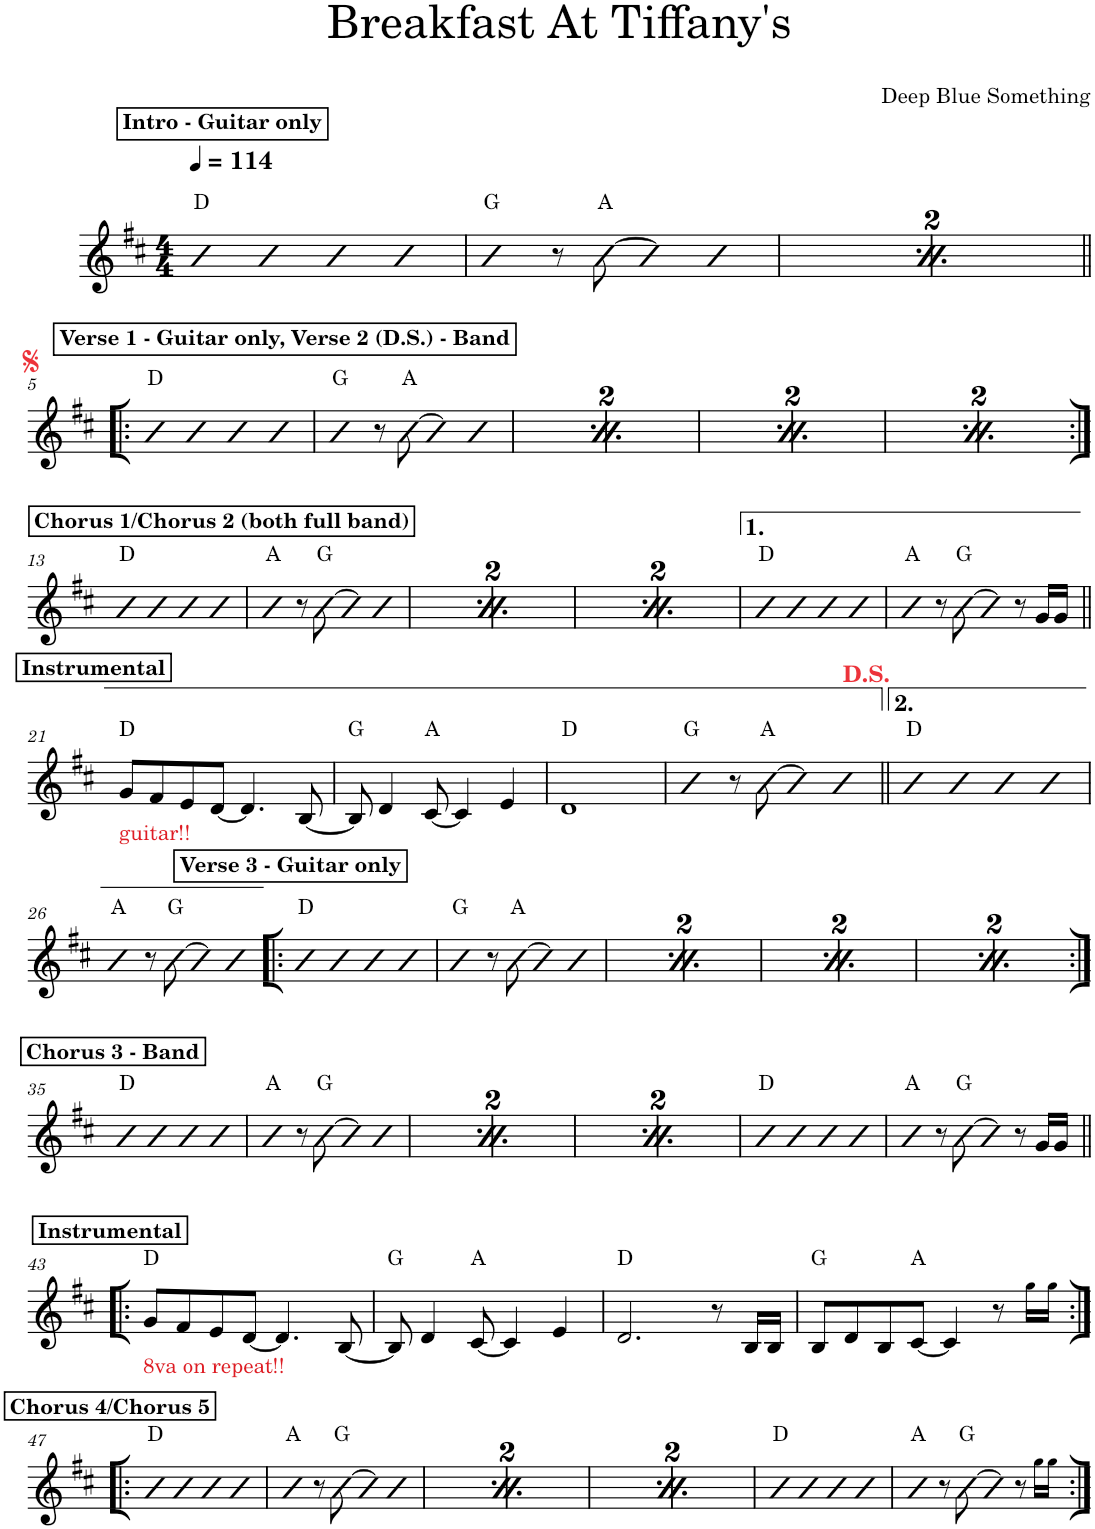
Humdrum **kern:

**kern	**harte
*part1	*part1
*staff1	*
*I"Piano	*
*I'Pno.	*
*clefG2	*
*k[f#c#]	*
*M4/4	*
*MM114	*
!!LO:REH:place=s1:a:B:cj:t=Intro - Guitar only
=1	=1
4b	D:maj
4b	.
4b	.
4b	.
=2	=2
4b	G:maj
8r	.
[8b\	A:maj
4b]	.
4b	.
=3	=3
!!LO:REH:place=s1:a:B:cj:t=Intro - Guitar only
*MM114	*
4b	D:maj
4b	.
4b	.
4b	.
=4	=4
4b	G:maj
8r	.
[8b\	A:maj
4b]	.
4b	.
!!LO:LB:g=z
!!LO:REH:place=s1:a:B:cj:t=Verse 1 - Guitar only, Verse 2 (D.S.) - Band
=5!|:	=5!|:
4b	D:maj
4b	.
4b	.
4b	.
=6	=6
4b	G:maj
8r	.
[8b\	A:maj
4b]	.
4b	.
!!LO:REH:place=s1:a:B:cj:t=Verse 1 - Guitar only, Verse 2 (D.S.) - Band
=7	=7
4b	D:maj
4b	.
4b	.
4b	.
=8	=8
4b	G:maj
8r	.
[8b\	A:maj
4b]	.
4b	.
!!LO:REH:place=s1:a:B:cj:t=Verse 1 - Guitar only, Verse 2 (D.S.) - Band
=9	=9
4b	D:maj
4b	.
4b	.
4b	.
=10	=10
4b	G:maj
8r	.
[8b\	A:maj
4b]	.
4b	.
!!LO:REH:place=s1:a:B:cj:t=Verse 1 - Guitar only, Verse 2 (D.S.) - Band
=11	=11
4b	D:maj
4b	.
4b	.
4b	.
=12	=12
4b	G:maj
8r	.
[8b\	A:maj
4b]	.
4b	.
!!LO:LB:g=z
!!LO:REH:place=s1:a:B:cj:t=Chorus 1/Chorus 2 (both full band)
=13:|!	=13:|!
4b	D:maj
4b	.
4b	.
4b	.
=14	=14
4b	A:maj
8r	.
[8b\	G:maj
4b]	.
4b	.
!!LO:REH:place=s1:a:B:cj:t=Chorus 1/Chorus 2 (both full band)
=15	=15
4b	D:maj
4b	.
4b	.
4b	.
=16	=16
4b	A:maj
8r	.
[8b\	G:maj
4b]	.
4b	.
!!LO:REH:place=s1:a:B:cj:t=Chorus 1/Chorus 2 (both full band)
=17	=17
4b	D:maj
4b	.
4b	.
4b	.
=18	=18
4b	A:maj
8r	.
[8b\	G:maj
4b]	.
4b	.
=19	=19
4b	D:maj
4b	.
4b	.
4b	.
=20	=20
4b	A:maj
8r	.
[8b\	G:maj
4b]	.
8r	.
16g/LL	.
16g/JJ	.
!!LO:LB:g=z
!!LO:REH:place=s1:a:B:cj:t=Instrumental
=21||	=21||
!LO:TX:b:color=#E01B24:t=guitar!!	!
8g/L	D:maj
8f#/	.
8e/	.
[8d/J	.
4.d/]	.
[8B/	.
=22	=22
8B/]	G:maj
4d/	.
[8c#/	A:maj
4c#/]	.
4e/	.
=23	=23
1d	D:maj
=24	=24
4b	G:maj
8r	.
[8b\	A:maj
4b]	.
4b	.
=25||	=25||
4b	D:maj
4b	.
4b	.
4b	.
!!LO:LB:g=z
=26	=26
4b	A:maj
8r	.
[8b\	G:maj
4b]	.
4b	.
!!LO:REH:place=s1:a:B:cj:t=Verse 3 - Guitar only
=27!|:	=27!|:
4b	D:maj
4b	.
4b	.
4b	.
=28	=28
4b	G:maj
8r	.
[8b\	A:maj
4b]	.
4b	.
!!LO:REH:place=s1:a:B:cj:t=Verse 3 - Guitar only
=29	=29
4b	D:maj
4b	.
4b	.
4b	.
=30	=30
4b	G:maj
8r	.
[8b\	A:maj
4b]	.
4b	.
!!LO:REH:place=s1:a:B:cj:t=Verse 3 - Guitar only
=31	=31
4b	D:maj
4b	.
4b	.
4b	.
=32	=32
4b	G:maj
8r	.
[8b\	A:maj
4b]	.
4b	.
!!LO:REH:place=s1:a:B:cj:t=Verse 3 - Guitar only
=33	=33
4b	D:maj
4b	.
4b	.
4b	.
=34	=34
4b	G:maj
8r	.
[8b\	A:maj
4b]	.
4b	.
!!LO:LB:g=z
!!LO:REH:place=s1:a:B:cj:t=Chorus 3 - Band
=35:|!	=35:|!
4b	D:maj
4b	.
4b	.
4b	.
=36	=36
4b	A:maj
8r	.
[8b\	G:maj
4b]	.
4b	.
!!LO:REH:place=s1:a:B:cj:t=Chorus 3 - Band
=37	=37
4b	D:maj
4b	.
4b	.
4b	.
=38	=38
4b	A:maj
8r	.
[8b\	G:maj
4b]	.
4b	.
!!LO:REH:place=s1:a:B:cj:t=Chorus 3 - Band
=39	=39
4b	D:maj
4b	.
4b	.
4b	.
=40	=40
4b	A:maj
8r	.
[8b\	G:maj
4b]	.
4b	.
=41	=41
4b	D:maj
4b	.
4b	.
4b	.
=42	=42
4b	A:maj
8r	.
[8b\	G:maj
4b]	.
8r	.
16g/LL	.
16g/JJ	.
!!LO:LB:g=z
!!LO:REH:place=s1:a:B:cj:t=Instrumental
=43!|:	=43!|:
!LO:TX:b:color=#E01B24:t=8va on repeat!!	!
8g/L	D:maj
8f#/	.
8e/	.
[8d/J	.
4.d/]	.
[8B/	.
=44	=44
8B/]	G:maj
4d/	.
[8c#/	A:maj
4c#/]	.
4e/	.
=45	=45
2.d/	D:maj
8r	.
16B/LL	.
16B/JJ	.
=46	=46
8B/L	G:maj
8d/	.
8B/	.
[8c#/J	A:maj
4c#/]	.
8r	.
16gg!\LL	.
16gg!\JJ	.
!!LO:LB:g=z
!!LO:REH:place=s1:a:B:cj:t=Chorus 4/Chorus 5
=47:|!|:	=47:|!|:
4b	D:maj
4b	.
4b	.
4b	.
=48	=48
4b	A:maj
8r	.
[8b\	G:maj
4b]	.
4b	.
!!LO:REH:place=s1:a:B:cj:t=Chorus 4/Chorus 5
=49	=49
4b	D:maj
4b	.
4b	.
4b	.
=50	=50
4b	A:maj
8r	.
[8b\	G:maj
4b]	.
4b	.
!!LO:REH:place=s1:a:B:cj:t=Chorus 4/Chorus 5
=51	=51
4b	D:maj
4b	.
4b	.
4b	.
=52	=52
4b	A:maj
8r	.
[8b\	G:maj
4b]	.
4b	.
=53	=53
4b	D:maj
4b	.
4b	.
4b	.
=54	=54
4b	A:maj
8r	.
[8b\	G:maj
4b]	.
8r	.
16gg!\LL	.
16gg!\JJ	.
=:|!	=:|!
*-	*-
